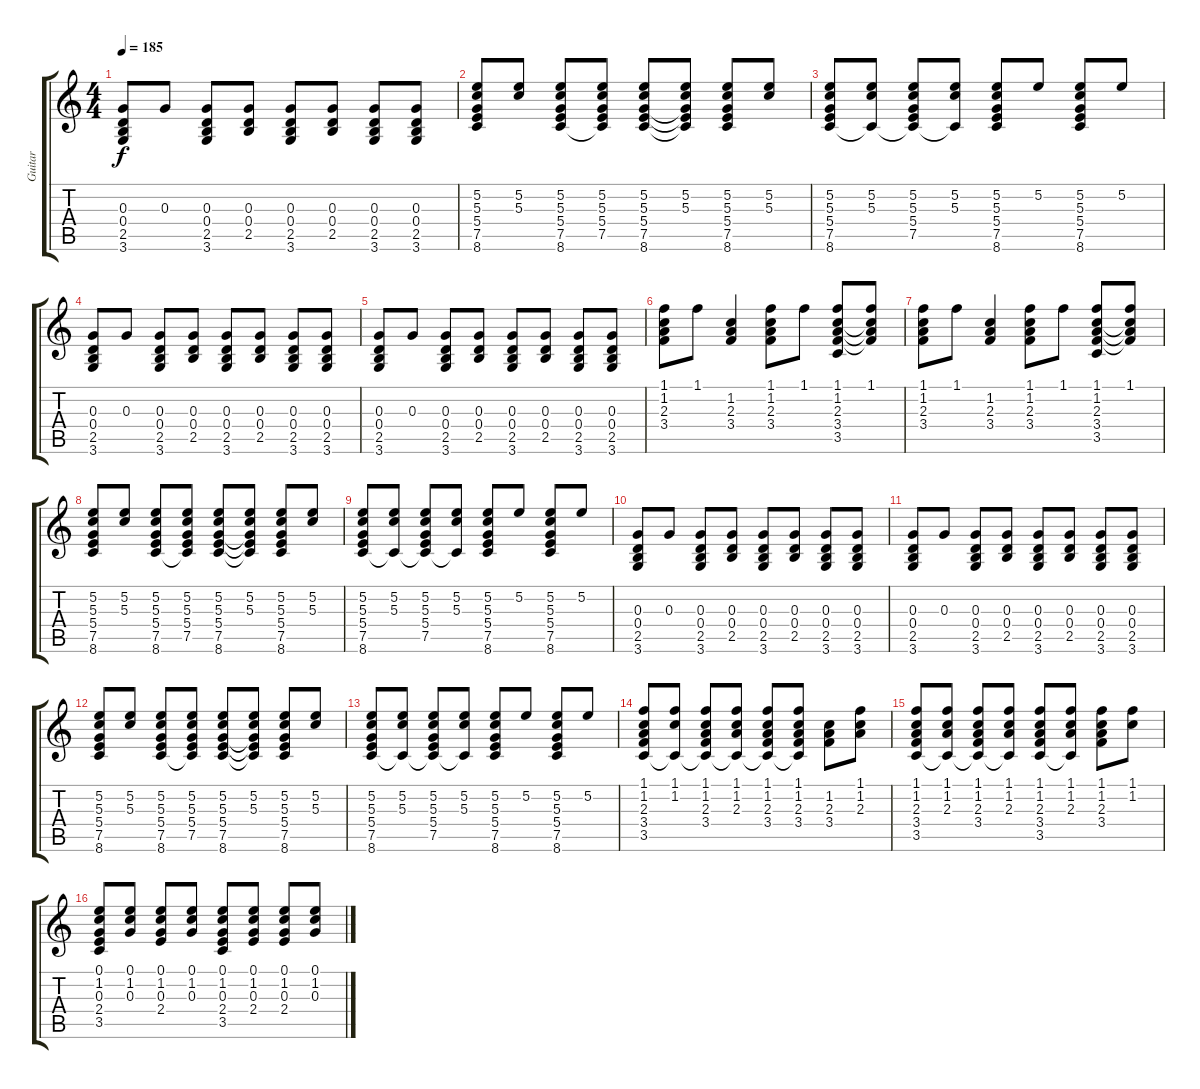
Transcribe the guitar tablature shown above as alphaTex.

\track ("Guitar" "Guitar") {instrument acousticguitarsteel}
\staff {score tabs}
\tuning (E4 B3 G3 D3 A2 E2) {hide}
\ts (4 4)
\tempo 185
\clef g2
\ks c
(0.3 0.4 2.5 3.6).8{dy f} 0.3.8 (0.3 0.4 2.5 3.6).8 (0.3 0.4 2.5).8 (0.3 0.4 2.5 3.6).8 (0.3 0.4 2.5).8 (0.3 0.4 2.5 3.6).8 (0.3 0.4 2.5 3.6).8 |
(5.2 5.3 5.4 7.5 8.6).8 (5.2 5.3).8 (5.2 5.3 5.4 7.5 8.6).8 (5.2 5.3 5.4 7.5 8.6{t}).8 (5.2 5.3 5.4 7.5 8.6).8 (5.2 5.3 5.4{t} 7.5{t} 8.6{t}).8 (5.2 5.3 5.4 7.5 8.6).8 (5.2 5.3).8 |
(5.2 5.3 5.4 7.5 8.6).8 (5.2 5.3 8.6{t}).8 (5.2 5.3 5.4 7.5 8.6{t}).8 (5.2 5.3 8.6{t}).8 (5.2 5.3 5.4 7.5 8.6).8 5.2.8 (5.2 5.3 5.4 7.5 8.6).8 5.2.8 |
(0.3 0.4 2.5 3.6).8 0.3.8 (0.3 0.4 2.5 3.6).8 (0.3 0.4 2.5).8 (0.3 0.4 2.5 3.6).8 (0.3 0.4 2.5).8 (0.3 0.4 2.5 3.6).8 (0.3 0.4 2.5 3.6).8 |
(0.3 0.4 2.5 3.6).8 0.3.8 (0.3 0.4 2.5 3.6).8 (0.3 0.4 2.5).8 (0.3 0.4 2.5 3.6).8 (0.3 0.4 2.5).8 (0.3 0.4 2.5 3.6).8 (0.3 0.4 2.5 3.6).8 |
(1.1 1.2 2.3 3.4).8 1.1.8 (1.2 2.3 3.4).4 (1.1 1.2 2.3 3.4).8 1.1.8 (1.1 1.2 2.3 3.4 3.5).8 (1.1 1.2{t} 2.3{t} 3.4{t}).8 |
(1.1 1.2 2.3 3.4).8 1.1.8 (1.2 2.3 3.4).4 (1.1 1.2 2.3 3.4).8 1.1.8 (1.1 1.2 2.3 3.4 3.5).8 (1.1 1.2{t} 2.3{t} 3.4{t}).8 |
(5.2 5.3 5.4 7.5 8.6).8 (5.2 5.3).8 (5.2 5.3 5.4 7.5 8.6).8 (5.2 5.3 5.4 7.5 8.6{t}).8 (5.2 5.3 5.4 7.5 8.6).8 (5.2 5.3 5.4{t} 7.5{t} 8.6{t}).8 (5.2 5.3 5.4 7.5 8.6).8 (5.2 5.3).8 |
(5.2 5.3 5.4 7.5 8.6).8 (5.2 5.3 8.6{t}).8 (5.2 5.3 5.4 7.5 8.6{t}).8 (5.2 5.3 8.6{t}).8 (5.2 5.3 5.4 7.5 8.6).8 5.2.8 (5.2 5.3 5.4 7.5 8.6).8 5.2.8 |
(0.3 0.4 2.5 3.6).8 0.3.8 (0.3 0.4 2.5 3.6).8 (0.3 0.4 2.5).8 (0.3 0.4 2.5 3.6).8 (0.3 0.4 2.5).8 (0.3 0.4 2.5 3.6).8 (0.3 0.4 2.5 3.6).8 |
(0.3 0.4 2.5 3.6).8 0.3.8 (0.3 0.4 2.5 3.6).8 (0.3 0.4 2.5).8 (0.3 0.4 2.5 3.6).8 (0.3 0.4 2.5).8 (0.3 0.4 2.5 3.6).8 (0.3 0.4 2.5 3.6).8 |
(5.2 5.3 5.4 7.5 8.6).8 (5.2 5.3).8 (5.2 5.3 5.4 7.5 8.6).8 (5.2 5.3 5.4 7.5 8.6{t}).8 (5.2 5.3 5.4 7.5 8.6).8 (5.2 5.3 5.4{t} 7.5{t} 8.6{t}).8 (5.2 5.3 5.4 7.5 8.6).8 (5.2 5.3).8 |
(5.2 5.3 5.4 7.5 8.6).8 (5.2 5.3 8.6{t}).8 (5.2 5.3 5.4 7.5 8.6{t}).8 (5.2 5.3 8.6{t}).8 (5.2 5.3 5.4 7.5 8.6).8 5.2.8 (5.2 5.3 5.4 7.5 8.6).8 5.2.8 |
(1.1 1.2 2.3 3.4 3.5).8 (1.1 1.2 3.5{t}).8 (1.1 1.2 2.3 3.4 3.5{t}).8 (1.1 1.2 2.3 3.5{t}).8 (1.1 1.2 2.3 3.4 3.5{t}).8 (1.1 1.2 2.3 3.4 3.5{t}).8 (1.2 2.3 3.4).8 (1.1 1.2 2.3).8 |
(1.1 1.2 2.3 3.4 3.5).8 (1.1 1.2 2.3 3.5{t}).8 (1.1 1.2 2.3 3.4 3.5{t}).8 (1.1 1.2 2.3 3.5{t}).8 (1.1 1.2 2.3 3.4 3.5).8 (1.1 1.2 2.3 3.5{t}).8 (1.1 1.2 2.3 3.4).8 (1.1 1.2).8 |
(0.1 1.2 0.3 2.4 3.5).8 (0.1 1.2 0.3).8 (0.1 1.2 0.3 2.4).8 (0.1 1.2 0.3).8 (0.1 1.2 0.3 2.4 3.5).8 (0.1 1.2 0.3 2.4).8 (0.1 1.2 0.3 2.4).8 (0.1 1.2 0.3).8
